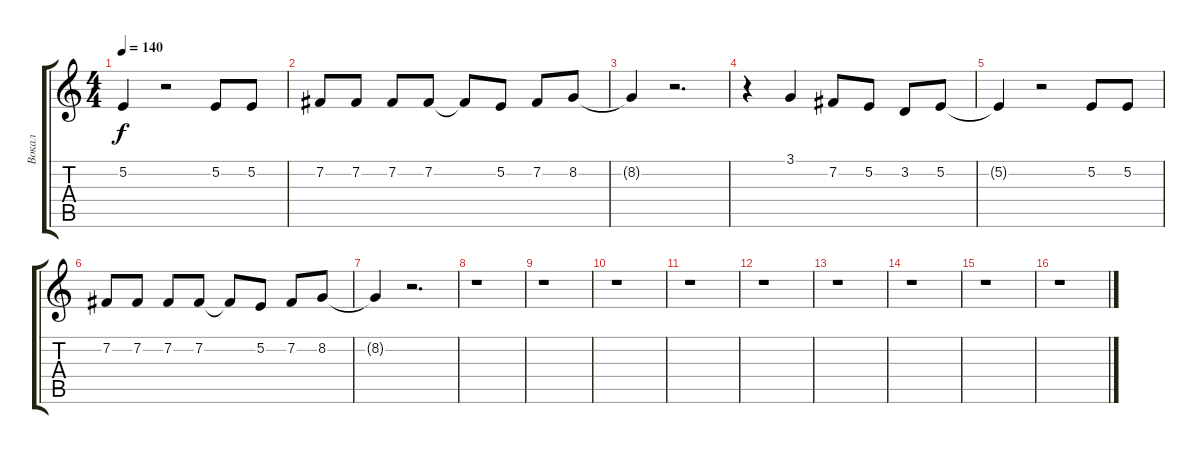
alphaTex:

\track ("Вокал" "Вокал") {instrument sopranosax}
\staff {score tabs}
\tuning (E4 B3 G3 D3 A2 E2) {hide}
\ts (4 4)
\tempo 140
\clef g2
\ks c
5.2{t}.4{dy f} r.2 5.2.8 5.2.8 |
7.2.8 7.2.8 7.2.8 7.2.8 7.2{t}.8 5.2.8 7.2.8 8.2.8 |
8.2{t}.4 r.2{d} |
r.4 3.1.4 7.2.8 5.2.8 3.2.8 5.2.8 |
5.2{t}.4 r.2 5.2.8 5.2.8 |
7.2.8 7.2.8 7.2.8 7.2.8 7.2{t}.8 5.2.8 7.2.8 8.2.8 |
8.2{t}.4 r.2{d} |
r.1 |
r.1 |
r.1 |
r.1 |
r.1 |
r.1 |
r.1 |
r.1 |
r.1
